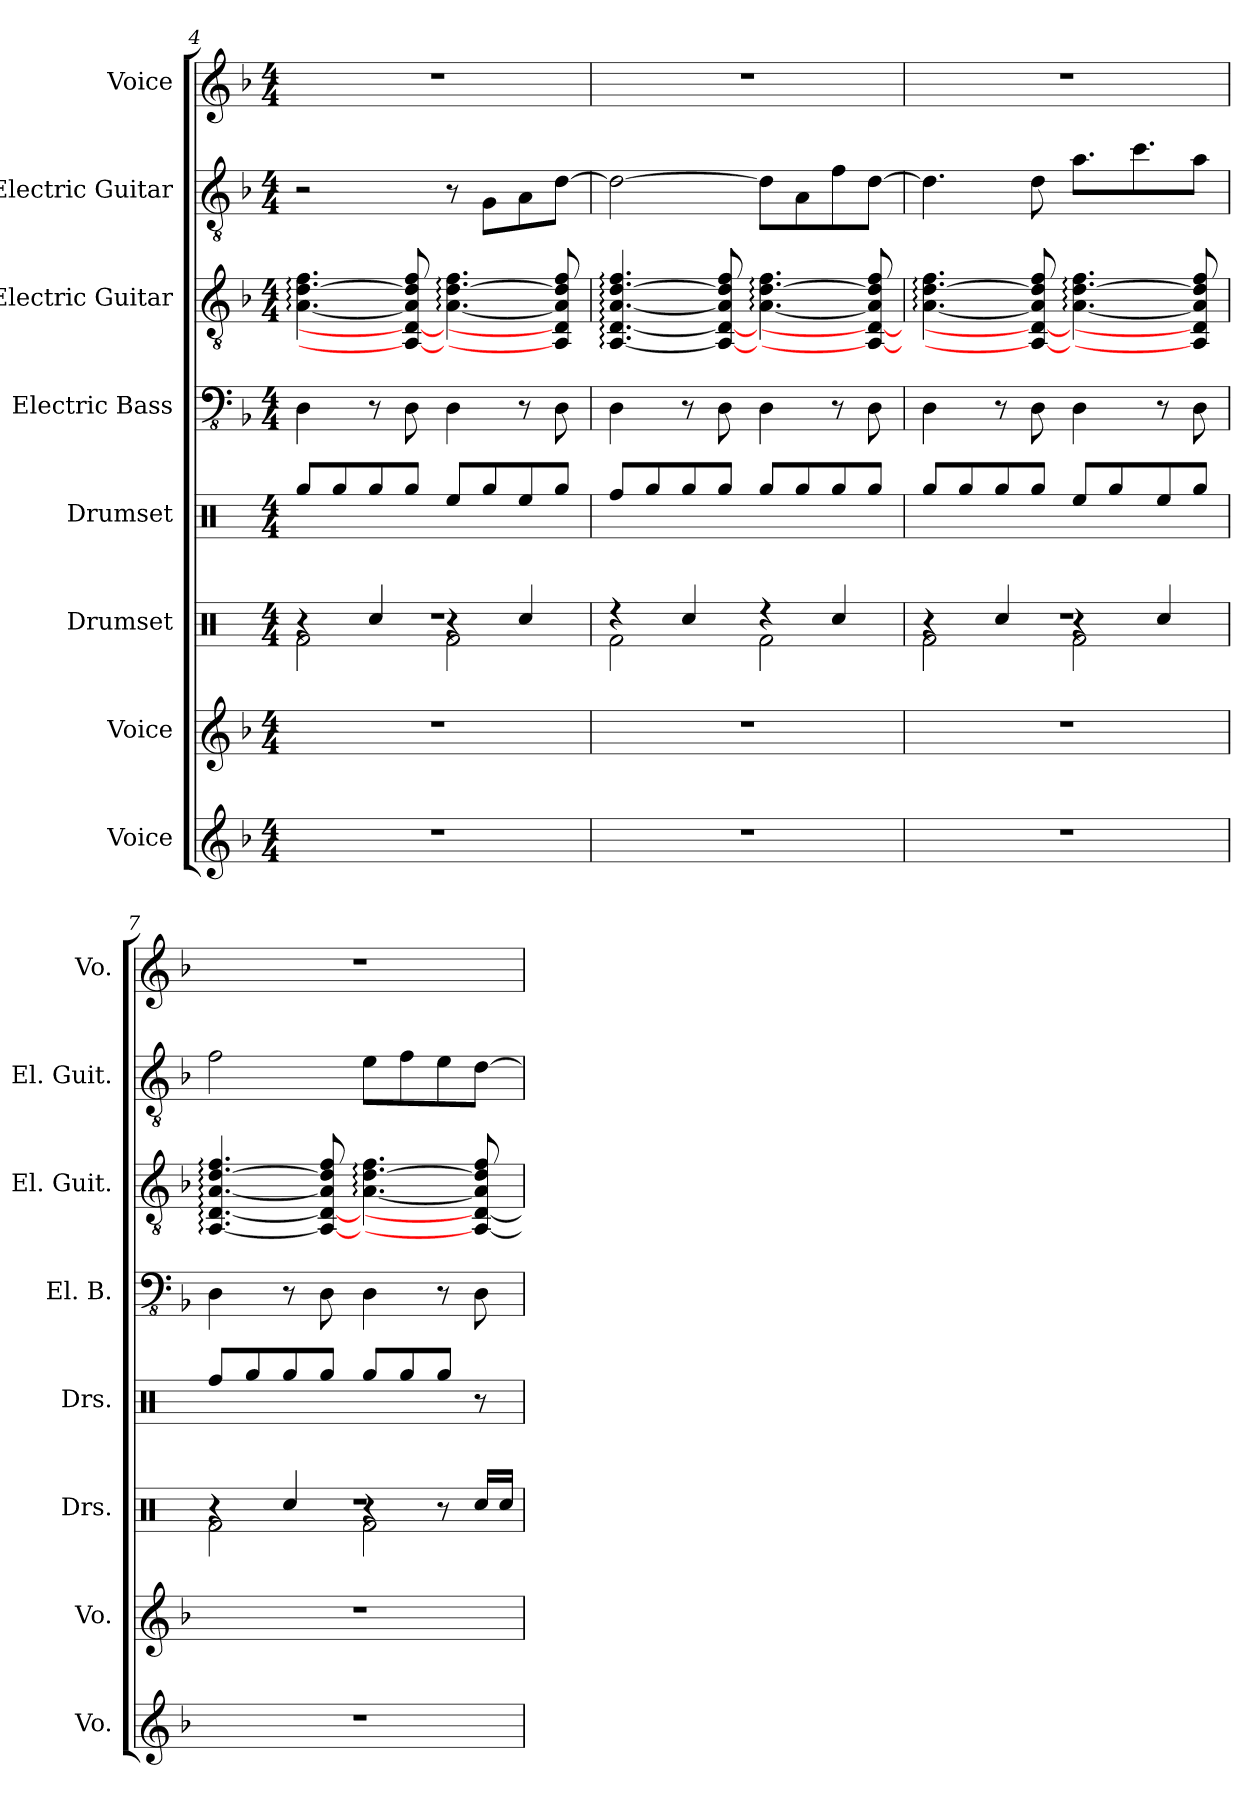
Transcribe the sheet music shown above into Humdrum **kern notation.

**kern	**kern	**kern	**kern	**kern	**kern	**kern	**kern
*part8	*part7	*part6	*part5	*part4	*part3	*part2	*part1
*staff8	*staff7	*staff6	*staff5	*staff4	*staff3	*staff2	*staff1
*I"Voice	*I"Voice	*I"Drumset	*I"Drumset	*I"Electric Bass	*I"Electric Guitar	*I"Electric Guitar	*I"Voice
*I'Vo.	*I'Vo.	*I'Drs.	*I'Drs.	*I'El. B.	*I'El. Guit.	*I'El. Guit.	*I'Vo.
!!LO:PB:g=z
*clefG2	*clefG2	*clefX	*clefX	*clefFv4	*clefGv2	*clefGv2	*clefG2
*k[b-]	*k[b-]	*k[]	*k[]	*k[b-]	*k[b-]	*k[b-]	*k[b-]
*M4/4	*M4/4	*M4/4	*M4/4	*M4/4	*M4/4	*M4/4	*M4/4
=4	=4	=4	=4	=4	=4	=4	=4
*	*	*^	*	*	*	*	*
*	*	*	*^	*	*	*	*	*
1r	1r	4r	2Rf\	1r	8Rgg/L	4DD\	[4.A\: [4.d\: 4.f\:	2r	1r
.	.	.	.	.	8Rgg/	.	.	.	.
.	.	4Rcc/	.	.	8Rgg/	8r	.	.	.
.	.	.	.	.	8Rgg/J	8DD\	8AA/_ 8D/_ 8A/] 8d/] 8f/	.	.
.	.	4r	2Rf\	.	8Ree/L	4DD\	[4.A\: [4.d\: 4.f\:	8r	.
.	.	.	.	.	8Rgg/	.	.	8G\L	.
.	.	4Rcc/	.	.	8Ree/	8r	.	8A\	.
.	.	.	.	.	8Rgg/J	8DD\	8AA/] 8D/] 8A/] 8d/] 8f/	[8d\J	.
*	*	*	*v	*v	*	*	*	*	*
=5	=5	=5	=5	=5	=5	=5	=5	=5
1r	1r	4r	2Rf\	8Rff/L	4DD\	[4.AA/: [4.D/: [4.A/: [4.d/: 4.f/:	2d\_	1r
.	.	.	.	8Rgg/	.	.	.	.
.	.	4Rcc/	.	8Rgg/	8r	.	.	.
.	.	.	.	8Rgg/J	8DD\	8AA/_ 8D/_ 8A/] 8d/] 8f/	.	.
.	.	4r	2Rf\	8Rgg/L	4DD\	[4.A\: [4.d\: 4.f\:	8d\L]	.
.	.	.	.	8Rgg/	.	.	8A\	.
.	.	4Rcc/	.	8Rgg/	8r	.	8f\	.
.	.	.	.	8Rgg/J	8DD\	8AA/_ 8D/_ 8A/] 8d/] 8f/	[8d\J	.
=6	=6	=6	=6	=6	=6	=6	=6	=6
*	*	*	*^	*	*	*	*	*
1r	1r	4r	2Rf\	1r	8Rgg/L	4DD\	[4.A\: [4.d\: 4.f\:	4.d\]	1r
.	.	.	.	.	8Rgg/	.	.	.	.
.	.	4Rcc/	.	.	8Rgg/	8r	.	.	.
.	.	.	.	.	8Rgg/J	8DD\	8AA/_ 8D/_ 8A/] 8d/] 8f/	8d\	.
.	.	4r	2Rf\	.	8Ree/L	4DD\	[4.A\: [4.d\: 4.f\:	8.a\L	.
.	.	.	.	.	8Rgg/	.	.	.	.
.	.	.	.	.	.	.	.	8.cc\	.
.	.	4Rcc/	.	.	8Ree/	8r	.	.	.
.	.	.	.	.	8Rgg/J	8DD\	8AA/] 8D/] 8A/] 8d/] 8f/	8a\J	.
=7	=7	=7	=7	=7	=7	=7	=7	=7	=7
1r	1r	4r	2Rf\	1r	8Rff/L	4DD\	[4.AA/: [4.D/: [4.A/: [4.d/: 4.f/:	2f\	1r
.	.	.	.	.	8Rgg/	.	.	.	.
.	.	4Rcc/	.	.	8Rgg/	8r	.	.	.
.	.	.	.	.	8Rgg/J	8DD\	8AA/_ 8D/_ 8A/] 8d/] 8f/	.	.
.	.	4r	2Rf\	.	8Rgg/L	4DD\	[4.A\: [4.d\: 4.f\:	8e\L	.
.	.	.	.	.	8Rgg/	.	.	8f\	.
.	.	8r	.	.	8Rgg/J	8r	.	8e\	.
.	.	16Rcc/LL	.	.	8r	8DD\	8AA/_ 8D/_ 8A/] 8d/] 8f/	[8d\J	.
.	.	16Rcc/JJ	.	.	.	.	.	.	.
*	*	*v	*v	*v	*	*	*	*	*
=	=	=	=	=	=	=	=
*-	*-	*-	*-	*-	*-	*-	*-
